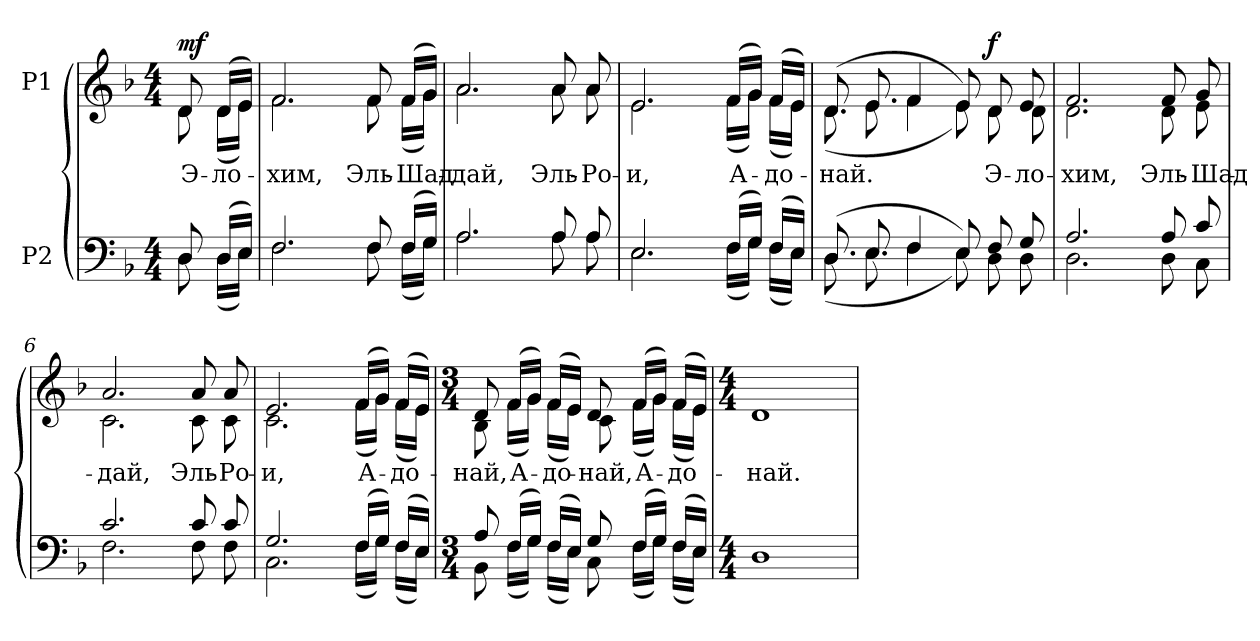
**kern	**kern	**text	**dynam
*part2	*part1	*part1	*part1
*staff2	*staff1	*staff1	*staff1
*I"P2	*I"P1	*	*
!!LO:PB:g=z
*clefF4	*clefG2	*	*
*k[b-]	*k[b-]	*	*
*d:	*d:	*	*
*M4/4	*M4/4	*	*
=	=	=	=
*^	*	*	*
!	!	!	!LO:LY:b:color=#000000	!
*	*	*^	*	*
8Di/	8Di\	8di/	8di\	Э-	mf
!	!	!	!	!LO:LY:b:color=#000000	!
(16Di/LL	(16Di\LL	(16di/LL	(16di\LL	-ло-	.
16Ei/JJ)	16Ei\JJ)	16ei/JJ)	16ei\JJ)	.	.
=1	=1	=1	=1	=1	=1
!	!	!	!	!LO:LY:b:color=#000000	!
2.Fi/	2.Fi\	2.fi/	2.fi\	-хим,	.
!	!	!	!	!LO:LY:b:color=#000000	!
8Fi/	8Fi\	8fi/	8fi\	Эль-	.
!	!	!	!	!LO:LY:b:color=#000000	!
(16Fi/LL	(16Fi\LL	(16fi/LL	(16fi\LL	-Шад-	.
16Gi/JJ)	16Gi\JJ)	16gi/JJ)	16gi\JJ)	.	.
=2	=2	=2	=2	=2	=2
!	!	!	!	!LO:LY:b:color=#000000	!
2.Ai/	2.Ai\	2.ai/	2.ai\	-дай,	.
!	!	!	!	!LO:LY:b:color=#000000	!
8Ai/	8Ai\	8ai/	8ai\	Эль-	.
!	!	!	!	!LO:LY:b:color=#000000	!
8Ai/	8Ai\	8ai/	8ai\	-Ро-	.
=3	=3	=3	=3	=3	=3
!	!	!	!	!LO:LY:b:color=#000000	!
2.Ei/	2.Ei\	2.ei/	2.ei\	-и,	.
!	!	!	!	!LO:LY:b:color=#000000	!
(16Fi/LL	(16Fi\LL	(16fi/LL	(16fi\LL	А-	.
16Gi/JJ)	16Gi\JJ)	16gi/JJ)	16gi\JJ)	.	.
!	!	!	!	!LO:LY:b:color=#000000	!
(16Fi/LL	(16Fi\LL	(16fi/LL	(16fi\LL	-до-	.
16Ei/JJ)	16Ei\JJ)	16ei/JJ)	16ei\JJ)	.	.
=4	=4	=4	=4	=4	=4
!	!	!	!	!LO:LY:b:color=#000000	!
(8.Di/	(8.Di\	(8.di/	(8.di\	-най.	.
8.Ei/	8.Ei\	8.ei/	8.ei\	.	.
4Fi/	4Fi\	4fi/	4fi\	.	.
8Ei/)	8Ei\)	8ei/)	8ei\)	.	.
!	!	!	!	!LO:LY:b:color=#000000	!
8Fi/	8Di\	8di/	8di\	Э-	f
!	!	!	!	!LO:LY:b:color=#000000	!
8Gi/	8Di\	8ei/	8di\	-ло-	.
=5	=5	=5	=5	=5	=5
!	!	!	!	!LO:LY:b:color=#000000	!
2.Ai/	2.Di\	2.fi/	2.di\	-хим,	.
!	!	!	!	!LO:LY:b:color=#000000	!
8Ai/	8Di\	8fi/	8di\	Эль-	.
!	!	!	!	!LO:LY:b:color=#000000	!
8ci/	8Ci\	8gi/	8ei\	-Шад-	.
!!LO:LB:g=z	!!
=6	=6	=6	=6	=6	=6
!	!	!	!	!LO:LY:b:color=#000000	!
2.ci/	2.Fi\	2.ai/	2.ci\	-дай,	.
!	!	!	!	!LO:LY:b:color=#000000	!
8ci/	8Fi\	8ai/	8ci\	Эль-	.
!	!	!	!	!LO:LY:b:color=#000000	!
8ci/	8Fi\	8ai/	8ci\	-Ро-	.
=7	=7	=7	=7	=7	=7
!	!	!	!	!LO:LY:b:color=#000000	!
2.Gi/	2.Ci\	2.ei/	2.ci\	-и,	.
!	!	!	!	!LO:LY:b:color=#000000	!
(16Fi/LL	(16Fi\LL	(16fi/LL	(16fi\LL	А-	.
16Gi/JJ)	16Gi\JJ)	16gi/JJ)	16gi\JJ)	.	.
!	!	!	!	!LO:LY:b:color=#000000	!
(16Fi/LL	(16Fi\LL	(16fi/LL	(16fi\LL	-до-	.
16Ei/JJ)	16Ei\JJ)	16ei/JJ)	16ei\JJ)	.	.
=8	=8	=8	=8	=8	=8
*M3/4	*	*M3/4	*	*	*
!	!	!	!	!LO:LY:b:color=#000000	!
8Ai/	8BB-i\	8di/	8B-i\	-най,	.
!	!	!	!	!LO:LY:b:color=#000000	!
(16Fi/LL	(16Fi\LL	(16fi/LL	(16fi\LL	А-	.
16Gi/JJ)	16Gi\JJ)	16gi/JJ)	16gi\JJ)	.	.
!	!	!	!	!LO:LY:b:color=#000000	!
(16Fi/LL	(16Fi\LL	(16fi/LL	(16fi\LL	-до-	.
16Ei/JJ)	16Ei\JJ)	16ei/JJ)	16ei\JJ)	.	.
!	!	!	!	!LO:LY:b:color=#000000	!
8Gi/	8Ci\	8di/	8ci\	-най,	.
!	!	!	!	!LO:LY:b:color=#000000	!
(16Fi/LL	(16Fi\LL	(16fi/LL	(16fi\LL	А-	.
16Gi/JJ)	16Gi\JJ)	16gi/JJ)	16gi\JJ)	.	.
!	!	!	!	!LO:LY:b:color=#000000	!
(16Fi/LL	(16Fi\LL	(16fi/LL	(16fi\LL	-до-	.
16Ei/JJ)	16Ei\JJ)	16ei/JJ)	16ei\JJ)	.	.
*v	*v	*	*	*	*
*	*v	*v	*	*
=9	=9	=9	=9
*M4/4	*M4/4	*	*
*^	*^	*	*
!	!	!	!	!LO:LY:b:color=#000000	!
*v	*v	*	*	*	*
*	*v	*v	*	*
1Di	1di	-най.	.
=	=	=	=
*-	*-	*-	*-
